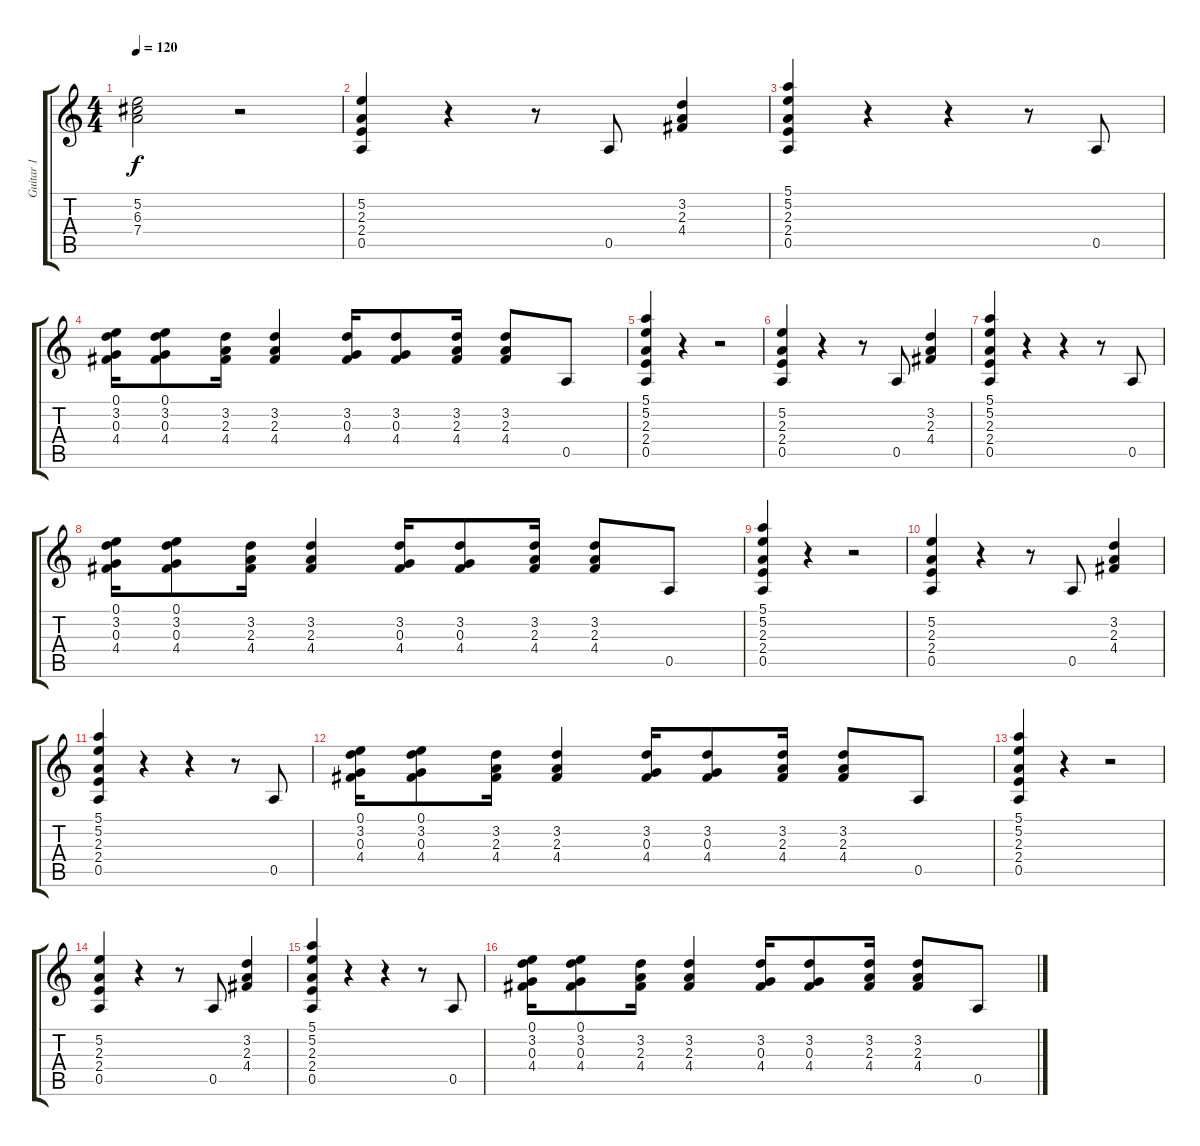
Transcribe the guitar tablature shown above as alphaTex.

\track ("Guitar 1" "Guitar 1") {instrument distortionguitar}
\staff {score tabs}
\tuning (E4 B3 G3 D3 A2 E2) {hide}
\ts (4 4)
\tempo 120
\clef g2
\ks c
(5.2{t} 6.3{t} 7.4{t}).2{dy f} r.2 |
(5.2 2.3 2.4 0.5).4 r.4 r.8 0.5.8 (3.2 2.3 4.4).4 |
(5.1 5.2 2.3 2.4 0.5).4 r.4 r.4 r.8 0.5.8 |
(0.1 3.2 0.3 4.4).16 (0.1 3.2 0.3 4.4).8 (3.2 2.3 4.4).16 (3.2 2.3 4.4).4 (3.2 0.3 4.4).16 (3.2 0.3 4.4).8 (3.2 2.3 4.4).16 (3.2 2.3 4.4).8 0.5.8 |
(5.1 5.2 2.3 2.4 0.5).4 r.4 r.2 |
(5.2 2.3 2.4 0.5).4 r.4 r.8 0.5.8 (3.2 2.3 4.4).4 |
(5.1 5.2 2.3 2.4 0.5).4 r.4 r.4 r.8 0.5.8 |
(0.1 3.2 0.3 4.4).16 (0.1 3.2 0.3 4.4).8 (3.2 2.3 4.4).16 (3.2 2.3 4.4).4 (3.2 0.3 4.4).16 (3.2 0.3 4.4).8 (3.2 2.3 4.4).16 (3.2 2.3 4.4).8 0.5.8 |
(5.1 5.2 2.3 2.4 0.5).4 r.4 r.2 |
(5.2 2.3 2.4 0.5).4 r.4 r.8 0.5.8 (3.2 2.3 4.4).4 |
(5.1 5.2 2.3 2.4 0.5).4 r.4 r.4 r.8 0.5.8 |
(0.1 3.2 0.3 4.4).16 (0.1 3.2 0.3 4.4).8 (3.2 2.3 4.4).16 (3.2 2.3 4.4).4 (3.2 0.3 4.4).16 (3.2 0.3 4.4).8 (3.2 2.3 4.4).16 (3.2 2.3 4.4).8 0.5.8 |
(5.1 5.2 2.3 2.4 0.5).4 r.4 r.2 |
(5.2 2.3 2.4 0.5).4 r.4 r.8 0.5.8 (3.2 2.3 4.4).4 |
(5.1 5.2 2.3 2.4 0.5).4 r.4 r.4 r.8 0.5.8 |
(0.1 3.2 0.3 4.4).16 (0.1 3.2 0.3 4.4).8 (3.2 2.3 4.4).16 (3.2 2.3 4.4).4 (3.2 0.3 4.4).16 (3.2 0.3 4.4).8 (3.2 2.3 4.4).16 (3.2 2.3 4.4).8 0.5.8
